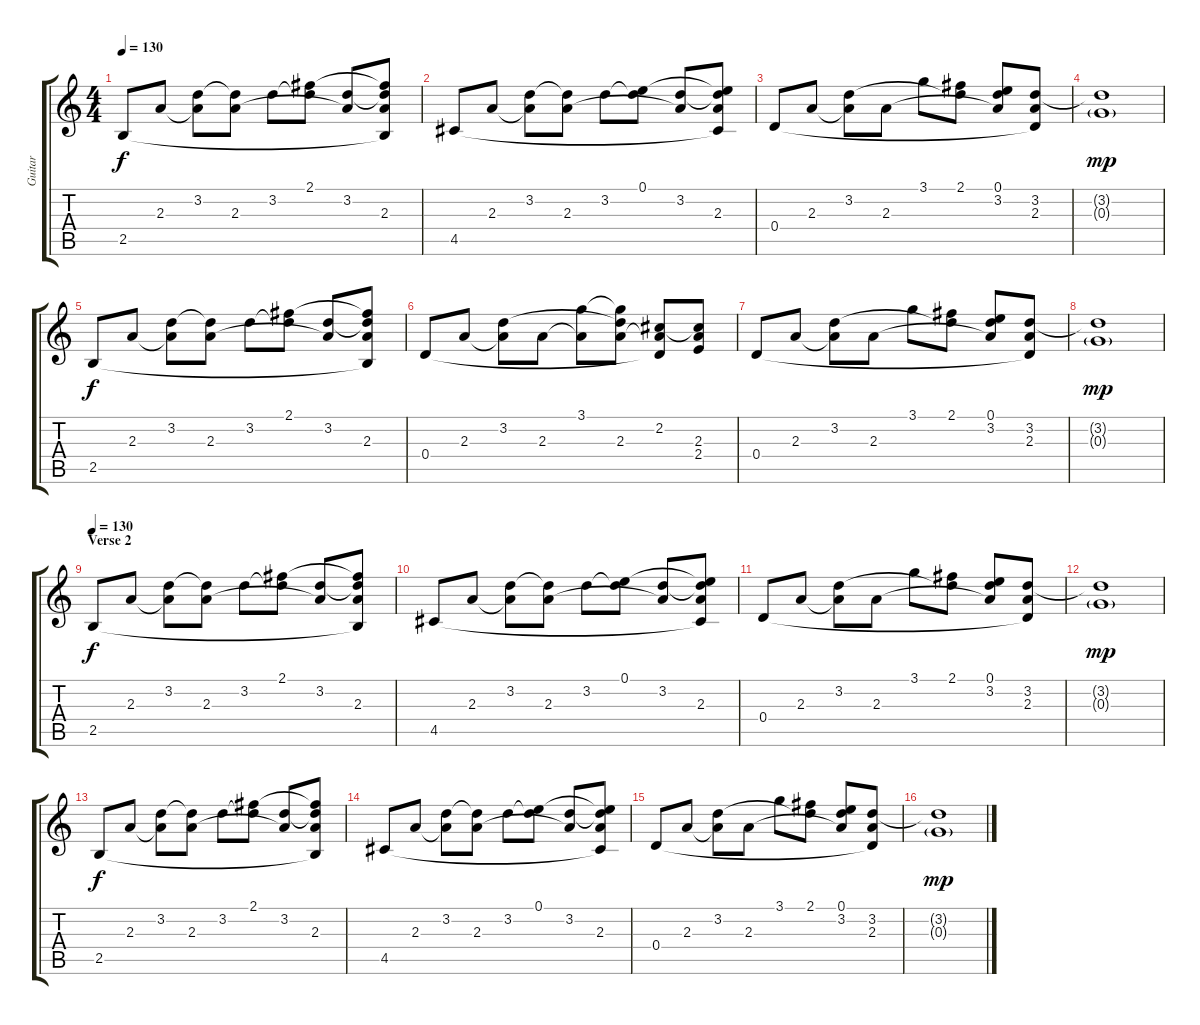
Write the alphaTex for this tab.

\track ("Guitar" "Guitar") {instrument electricguitarclean}
\staff {score tabs}
\tuning (E4 B3 G3 D3 A2 E2) {hide}
\ts (4 4)
\tempo 130
\clef g2
\ks c
2.5.8{dy f} 2.3.8 (3.2 2.3{t}).8 (3.2{t} 2.3).8 3.2.8 (2.1 3.2{t}).8 (3.2 2.3{t}).8 (2.1{t} 3.2{t} 2.3 2.5{t}).8 |
4.5.8 2.3.8 (3.2 2.3{t}).8 (3.2{t} 2.3).8 3.2.8 (0.1 3.2{t}).8 (3.2 2.3{t}).8 (0.1{t} 3.2{t} 2.3 4.5{t}).8 |
0.4.8 2.3.8 (3.2 2.3{t}).8 2.3.8 3.1.8 (2.1 3.2{t}).8 (0.1 3.2 2.3{t}).8 (3.2 2.3 0.4{t}).8 |
(3.2{t} 0.3{g}).1{dy mp} |
2.5.8{dy f} 2.3.8 (3.2 2.3{t}).8 (3.2{t} 2.3).8 3.2.8 (2.1 3.2{t}).8 (3.2 2.3{t}).8 (2.1{t} 3.2{t} 2.3 2.5{t}).8 |
0.4.8 2.3.8 (3.2 2.3{t}).8 2.3.8 (3.1 2.3{t}).8 (3.1{t} 3.2{t} 2.3).8 (2.2 2.3{t} 0.4{t}).8 (2.2{t} 2.3 2.4).8 |
0.4.8 2.3.8 (3.2 2.3{t}).8 2.3.8 3.1.8 (2.1 3.2{t}).8 (0.1 3.2 2.3{t}).8 (3.2 2.3 0.4{t}).8 |
(3.2{t} 0.3{g}).1{dy mp} |
\section ("" "Verse 2")
\tempo 130
2.5.8{dy f volume 9 instrument electricguitarclean} 2.3.8 (3.2 2.3{t}).8 (3.2{t} 2.3).8 3.2.8 (2.1 3.2{t}).8 (3.2 2.3{t}).8 (2.1{t} 3.2{t} 2.3 2.5{t}).8 |
4.5.8 2.3.8 (3.2 2.3{t}).8 (3.2{t} 2.3).8 3.2.8 (0.1 3.2{t}).8 (3.2 2.3{t}).8 (0.1{t} 3.2{t} 2.3 4.5{t}).8 |
0.4.8 2.3.8 (3.2 2.3{t}).8 2.3.8 3.1.8 (2.1 3.2{t}).8 (0.1 3.2 2.3{t}).8 (3.2 2.3 0.4{t}).8 |
(3.2{t} 0.3{g}).1{dy mp} |
2.5.8{dy f volume 9 instrument electricguitarclean} 2.3.8 (3.2 2.3{t}).8 (3.2{t} 2.3).8 3.2.8 (2.1 3.2{t}).8 (3.2 2.3{t}).8 (2.1{t} 3.2{t} 2.3 2.5{t}).8 |
4.5.8 2.3.8 (3.2 2.3{t}).8 (3.2{t} 2.3).8 3.2.8 (0.1 3.2{t}).8 (3.2 2.3{t}).8 (0.1{t} 3.2{t} 2.3 4.5{t}).8 |
0.4.8 2.3.8 (3.2 2.3{t}).8 2.3.8 3.1.8 (2.1 3.2{t}).8 (0.1 3.2 2.3{t}).8 (3.2 2.3 0.4{t}).8 |
(3.2{t} 0.3{g}).1{dy mp}
